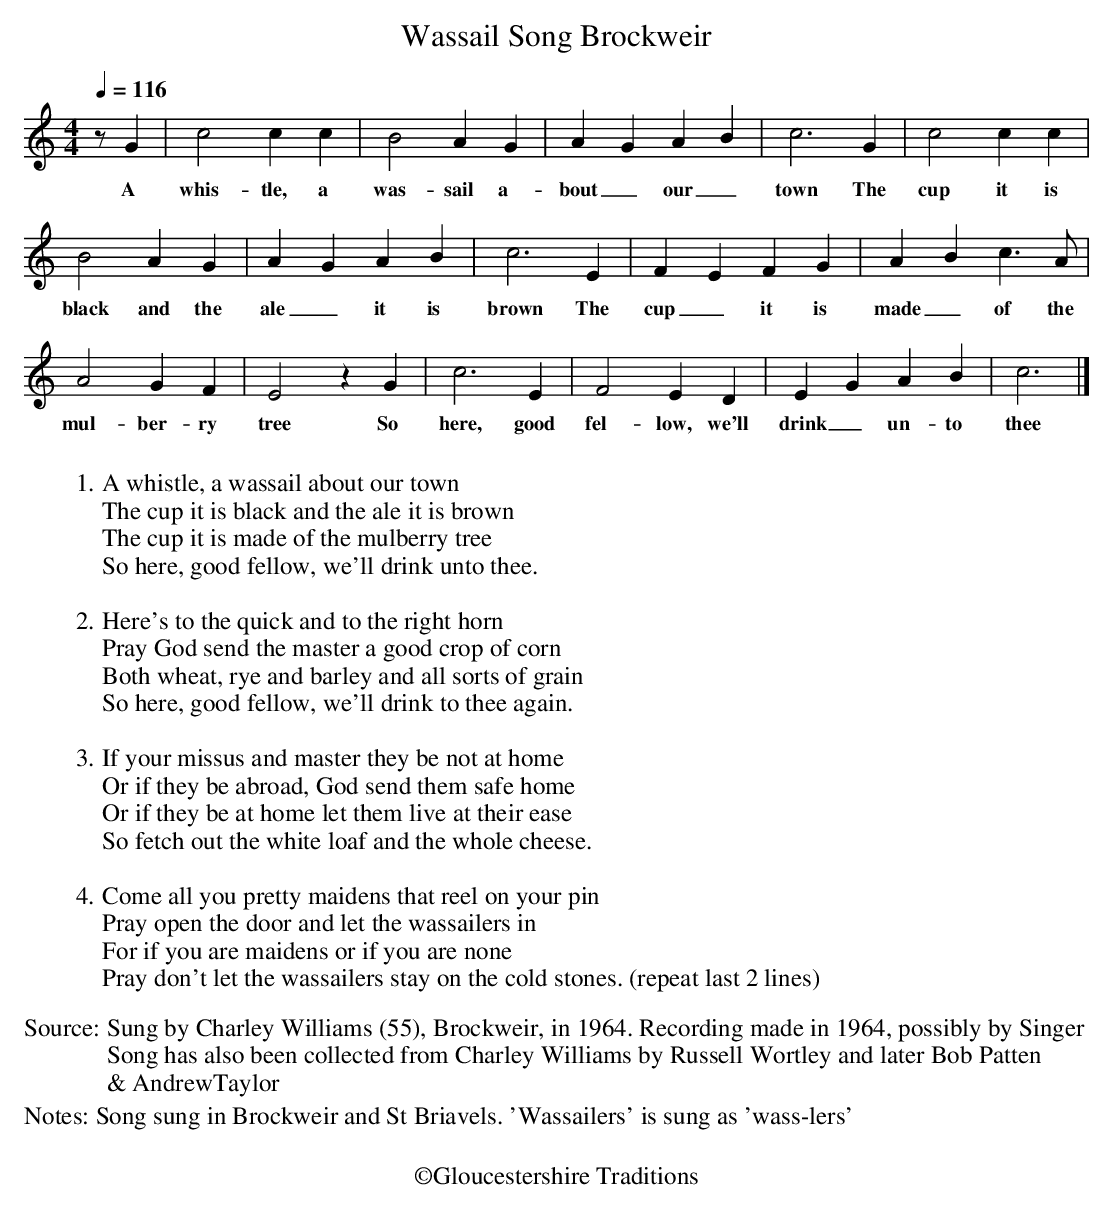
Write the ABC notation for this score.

X:1
T:Wassail Song Brockweir
M:4/4
L:1/8
K: C
Q: 1/4 = 116
zG2|c4 c2 c2 | B4 A2 G2 | A2 G2 A2 B2 | c6 G2 | c4 c2 c2 |
w: A whis-tle, a was-sail a-bout_ our_ town The cup it is
B4 A2 G2 | A2 G2 A2 B2 | c6 E2 | F2 E2 F2 G2| A2 B2 c3 A  |
w: black and the ale_ it is brown  The cup_ it is made_ of the
A4 G2 F2 | E4 z2 G2 | c6 E2 | F4 E2 D2 | E2 G2 A2 B2 | c6 |]
w:mul-ber-ry tree So here, good fel-low, we'll drink_ un-to thee
W:
W:1.A whistle, a wassail about our town
W:The cup it is black and the ale it is brown
W:The cup it is made of the mulberry tree
W:So here, good fellow, we'll drink unto thee.
W:
W:2.Here's to the quick and to the right horn
W:Pray God send the master a good crop of corn
W:Both wheat, rye and barley and all sorts of grain
W:So here, good fellow, we'll drink to thee again.
W:
W:3.If your missus and master they be not at home
W:Or if they be abroad, God send them safe home
W:Or if they be at home let them live at their ease
W:So fetch out the white loaf and the whole cheese.
W:
W:4.Come all you pretty maidens that reel on your pin
W:Pray open the door and let the wassailers in
W:For if you are maidens or if you are none
W:Pray don't let the wassailers stay on the cold stones. (repeat last 2 lines)
W:
